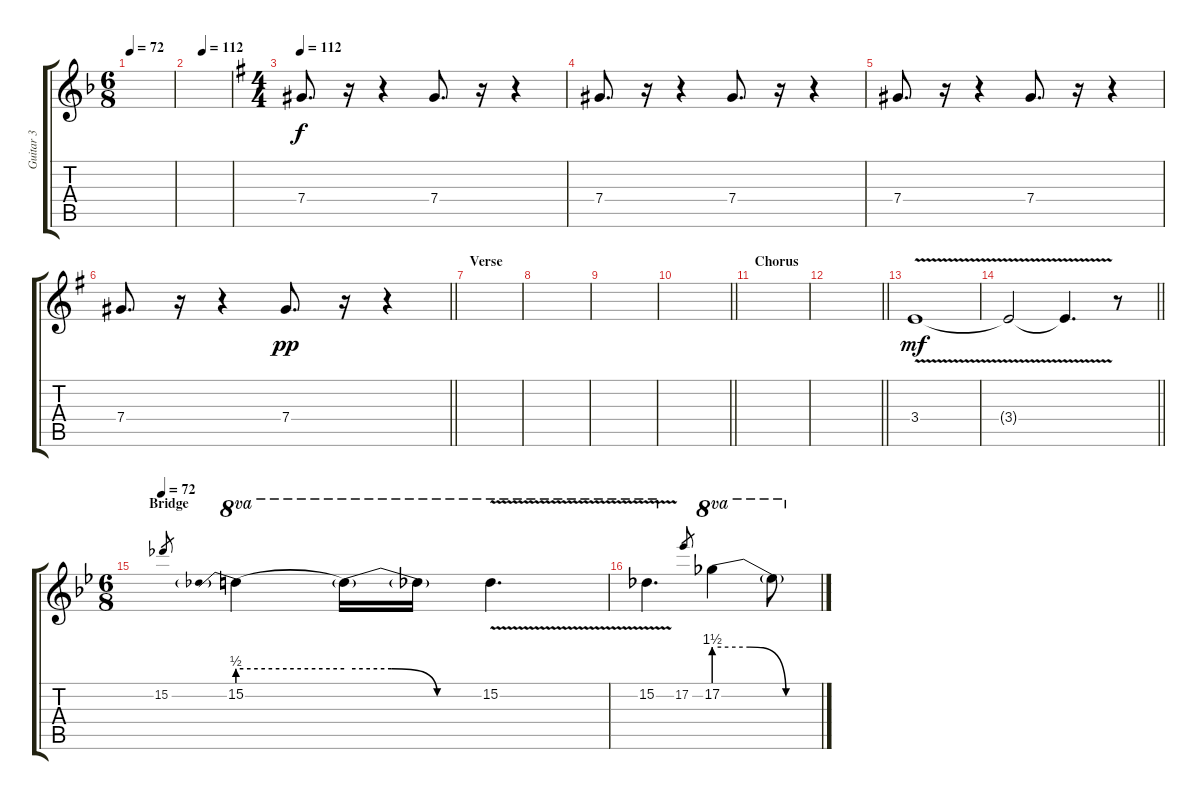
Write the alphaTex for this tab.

\track ("Guitar 3" "Guitar 3") {instrument electricguitarclean}
\staff {score tabs}
\tuning (Eb4 Bb3 Gb3 Db3 Ab2 Eb2) {hide}
\ts (6 8)
\tempo 72
\clef g2
\ks f
|
\tempo (112 0.3333333333333333)
|
\ts (4 4)
\tempo 112
\ks g
7.4.8{d dy f} r.16 r.4 7.4.8{d} r.16 r.4 |
7.4.8{d} r.16 r.4 7.4.8{d} r.16 r.4 |
7.4.8{d} r.16 r.4 7.4.8{d} r.16 r.4 |
\barLineRight lightlight
7.4.8{d} r.16 r.4 7.4.8{d dy pp} r.16 r.4 |
\section ("" "Verse")
|
|
|
\barLineRight lightlight
|
\section ("" "Chorus")
|
\barLineRight lightlight
|
3.4{v}.1{dy mf} |
\barLineRight lightlight
3.4{v t}.2 3.4{v t}.4{d} r.8 |
\ts (6 8)
\section ("" "Bridge")
\tempo 72
\ks bb
15.2.8{gr} 15.2{be (prebend 0 2 60 2)}.4{ot 8va} 15.2{be (custom 0 2 20 2 40 0 60 0) t}.16{ot 8va} 15.2{t}.16{ot 8va} 15.2{v}.4{d ot 8va} |
15.2{v}.4{d ot 8va} 17.2.8{gr} 17.2{be (custom 0 6 20 6 40 0 60 0)}.4{ot 8va} 17.2{t}.8{ot 8va}
